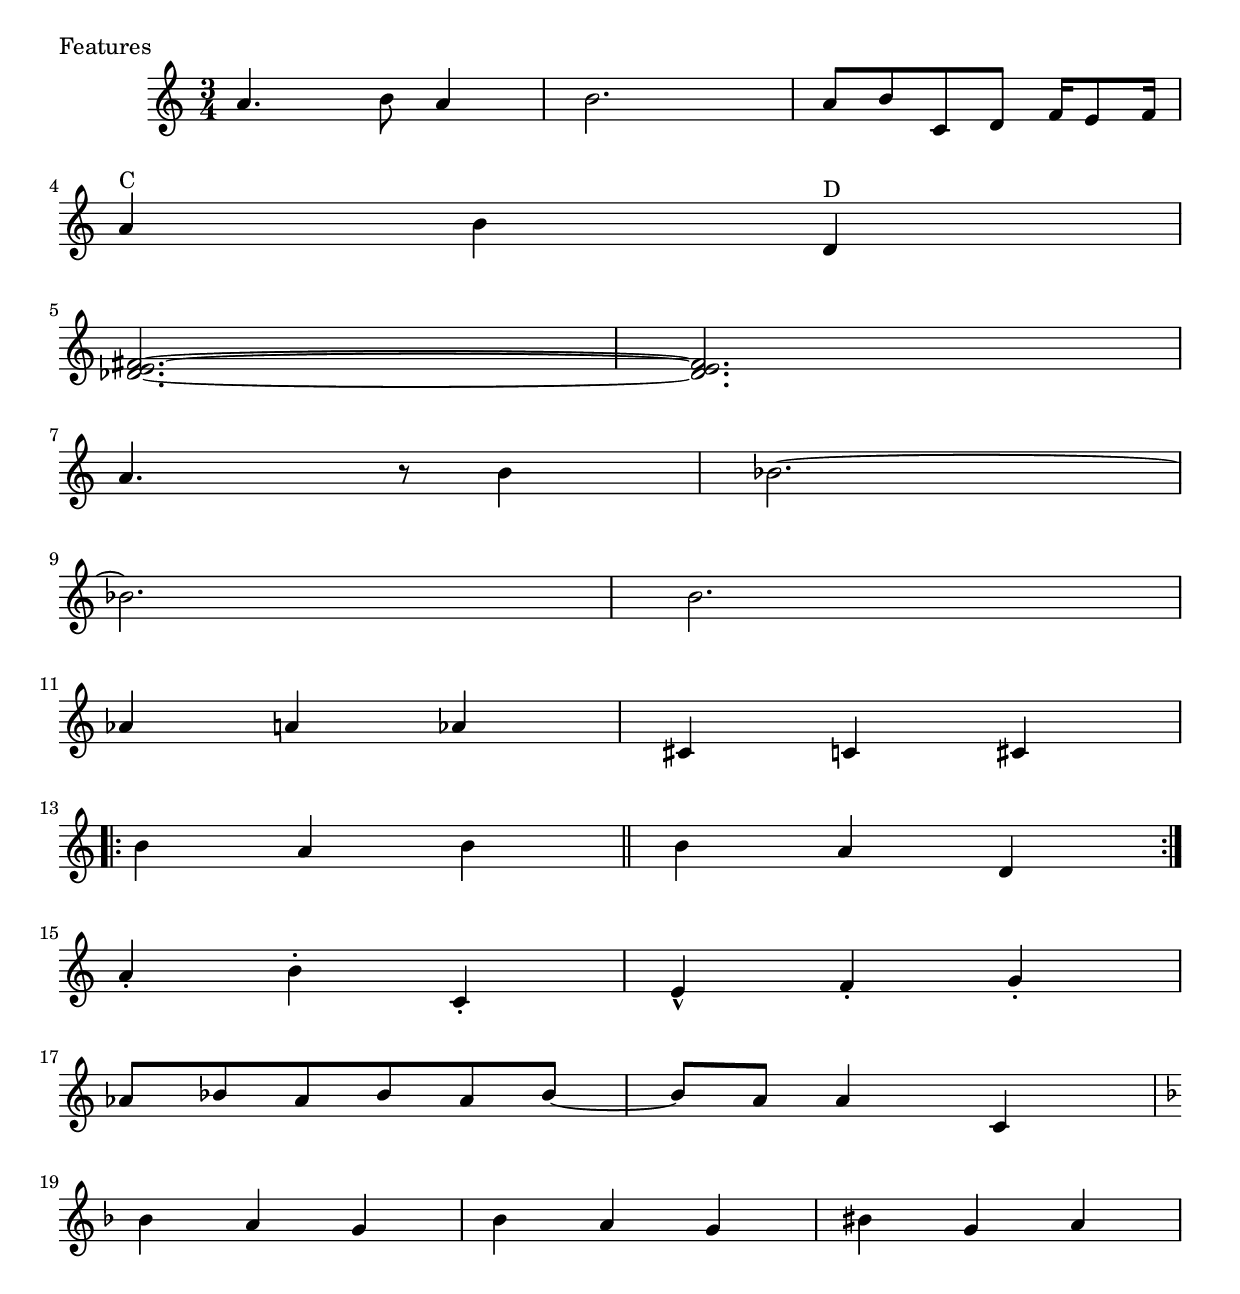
\version "2.24.0"
\version "2.24.1"

setRepeatCommand =
#(define-music-function (parser location arg)(scheme?)
#{
  \applyContext #(lambda (ctx)
   (let* ((where (ly:context-property-where-defined ctx 'repeatCommands))
          (repeat-commands (ly:context-property where 'repeatCommands))
          (to-append
            (cond ((symbol? arg)
                   (list arg))
                  ((or (boolean? arg) (markup? arg))
                   (list (list 'volta arg)))
                  (else '())))
          (appended-settings (append repeat-commands to-append)))

    (ly:context-set-property! where 'repeatCommands appended-settings)))
#})

\header { tagline = #f }

\score {
  \header {
      piece = "Features"
      composer = "Composer"
      history = "12 märts 1981"
  }
  \new Staff{
    \time 3/4 \key c \major
    a'4. b'8 a'4 b'2. | a'8 b'8 c'8 d'8 f'16 e'8 f'16 | \break
    a'4 ^"C" b'4 d'4 ^"D" | \break
    <fis' e' des'>2.~ | <fis' e' des'>2. | \break
    a'4. r8 b'4 | bes'2.~ | \break
    bes'2. | b'2. | \break
    aes'4 a'4 aes'4 | cis'4 c'4 cis'4 | \break
    \setRepeatCommand #'start-repeat b'4 a'4 b'4 \bar "||" b'4 a'4 d'4 \setRepeatCommand #'end-repeat \break
    a'4-. b'4-. c'4-. | e'4-^ f'4-. g'4-. | \break
    aes'8 bes'8 aes'8 bes'8 aes'8 bes'8~ | bes'8 a'8 a'4 c'4 | \break
    \key f \major bes'4 a'4 g'4 | bes'4 a'4 g'4 | bis'4 g'4 a'4 |
  }
}
